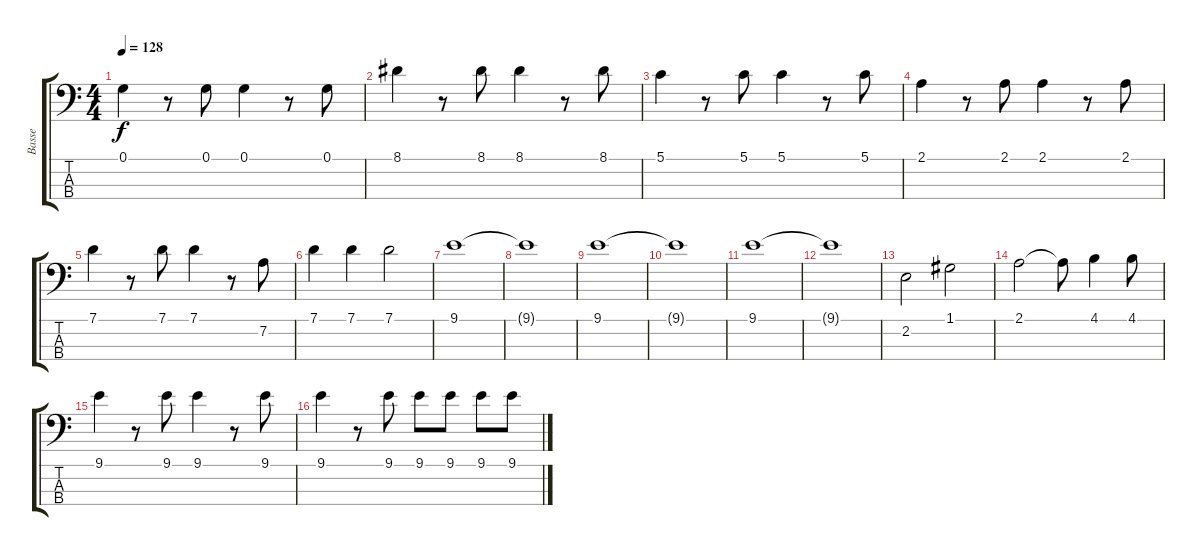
\track ("Basse" "Basse") {instrument electricbasspick}
\staff {score tabs}
\tuning (G2 D2 A1 E1) {hide}
\ts (4 4)
\tempo 128
\clef f4
\ks c
0.1.4{dy f} r.8 0.1.8 0.1.4 r.8 0.1.8 |
8.1.4 r.8 8.1.8 8.1.4 r.8 8.1.8 |
5.1.4 r.8 5.1.8 5.1.4 r.8 5.1.8 |
2.1.4 r.8 2.1.8 2.1.4 r.8 2.1.8 |
7.1.4 r.8 7.1.8 7.1.4 r.8 7.2.8 |
7.1.4 7.1.4 7.1.2 |
9.1.1 |
9.1{t}.1 |
9.1.1 |
9.1{t}.1 |
9.1.1 |
9.1{t}.1 |
2.2.2 1.1.2 |
2.1.2 2.1{t}.8 4.1.4 4.1.8 |
9.1.4 r.8 9.1.8 9.1.4 r.8 9.1.8 |
9.1.4 r.8 9.1.8 9.1.8 9.1.8 9.1.8 9.1.8
